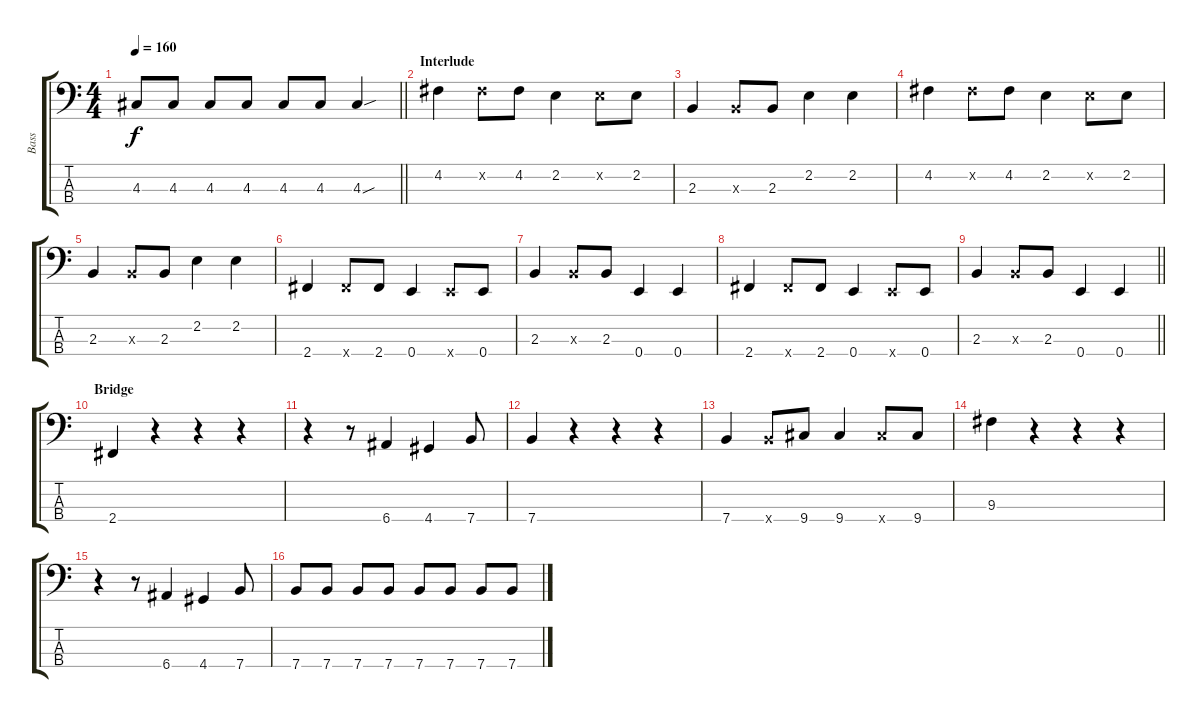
\track ("Bass" "Bass") {instrument electricbasspick}
\staff {score tabs}
\tuning (G2 D2 A1 E1) {hide}
\ts (4 4)
\tempo 160
\clef f4
\barLineRight lightlight
\ks c
4.3.8{dy f} 4.3.8 4.3.8 4.3.8 4.3.8 4.3.8 4.3{sou}.4 |
\section ("" "Interlude")
4.2.4 4.2{x}.8 4.2.8 2.2.4 2.2{x}.8 2.2.8 |
2.3.4 2.3{x}.8 2.3.8 2.2.4 2.2.4 |
4.2.4 4.2{x}.8 4.2.8 2.2.4 2.2{x}.8 2.2.8 |
2.3.4 2.3{x}.8 2.3.8 2.2.4 2.2.4 |
2.4.4 2.4{x}.8 2.4.8 0.4.4 0.4{x}.8 0.4.8 |
2.3.4 2.3{x}.8 2.3.8 0.4.4 0.4.4 |
2.4.4 2.4{x}.8 2.4.8 0.4.4 0.4{x}.8 0.4.8 |
\barLineRight lightlight
2.3.4 2.3{x}.8 2.3.8 0.4.4 0.4.4 |
\section ("" "Bridge")
2.4.4 r.4 r.4 r.4 |
r.4 r.8 6.4.4 4.4.4 7.4.8 |
7.4.4 r.4 r.4 r.4 |
7.4.4 7.4{x}.8 9.4.8 9.4.4 9.4{x}.8 9.4.8 |
9.3.4 r.4 r.4 r.4 |
r.4 r.8 6.4.4 4.4.4 7.4.8 |
7.4.8 7.4.8 7.4.8 7.4.8 7.4.8 7.4.8 7.4.8 7.4.8
